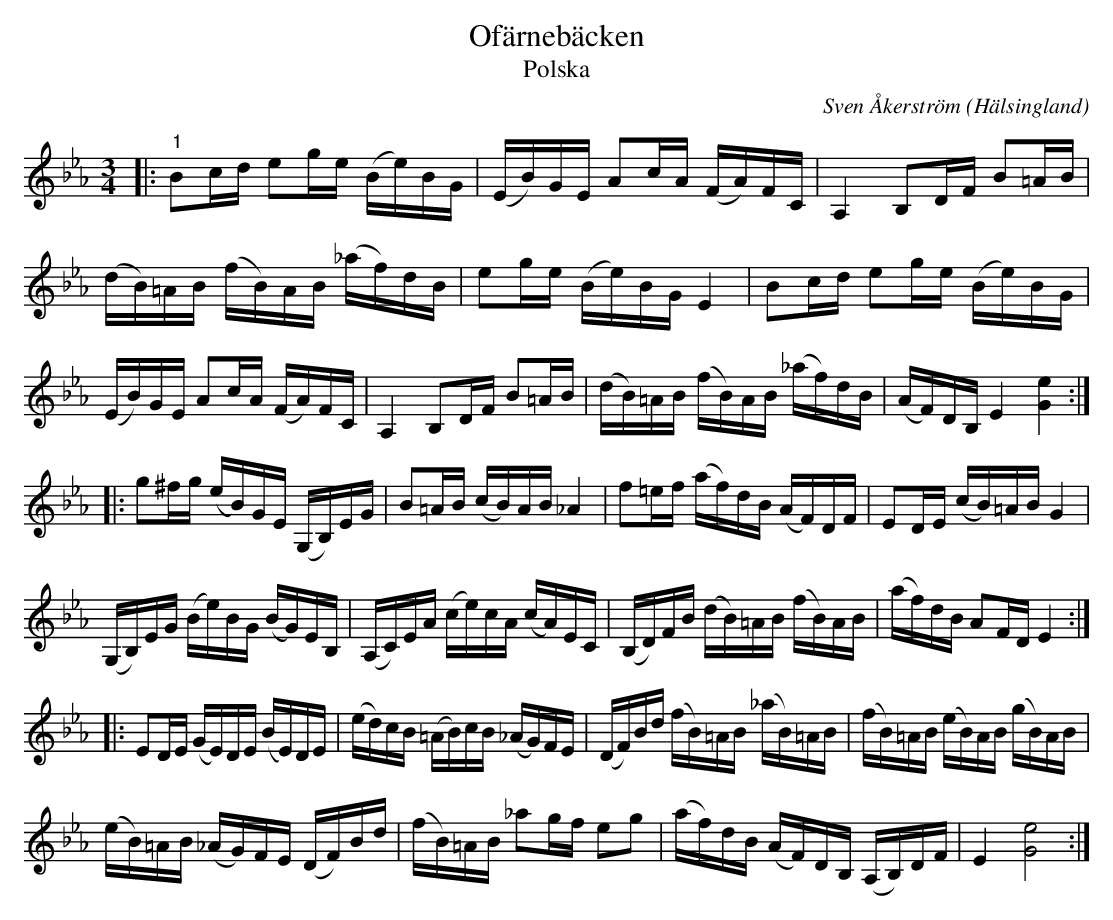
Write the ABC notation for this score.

X:1
T:Ofärnebäcken
T:Polska
C:Sven Åkerström
O:Hälsingland
L:1/16
M:3/4
K:Eb
V:1
|:"^1" B2cd e2ge (Be)BG | (EB)GE A2cA (FA)FC | A,4 B,2DF B2=AB |
(dB)=AB (fB)AB (_af)dB | e2ge (Be)BG E4 | B2cd e2ge (Be)BG |
(EB)GE A2cA (FA)FC | A,4 B,2DF B2=AB | (dB)=AB (fB)AB (_af)dB | (AF)DB, E4 [Ge]4 ::
g2^fg (eB)GE (G,B,)EG | B2=AB (cB)AB _A4 | f2=ef (af)dB (AF)DF | E2DE (cB)=AB G4 |
(G,B,)EG (Be)BG (BG)EB, | (A,C)EA (ce)cA (cA)EC | (B,D)FB (dB)=AB (fB)AB | (af)dB A2FD E4 ::
E2DE (GE)DE (BE)DE | (ed)cB (=AB)cB (_AG)FE | (DF)Bd (fB)=AB (_aB)=AB | (fB)=AB (eB)AB (gB)AB |
 (eB)=AB (_AG)FE (DF)Bd | (fB)=AB _a2gf e2g2 | (af)dB (AF)DB, (A,B,)DF | E4 [Ge]8 :|
